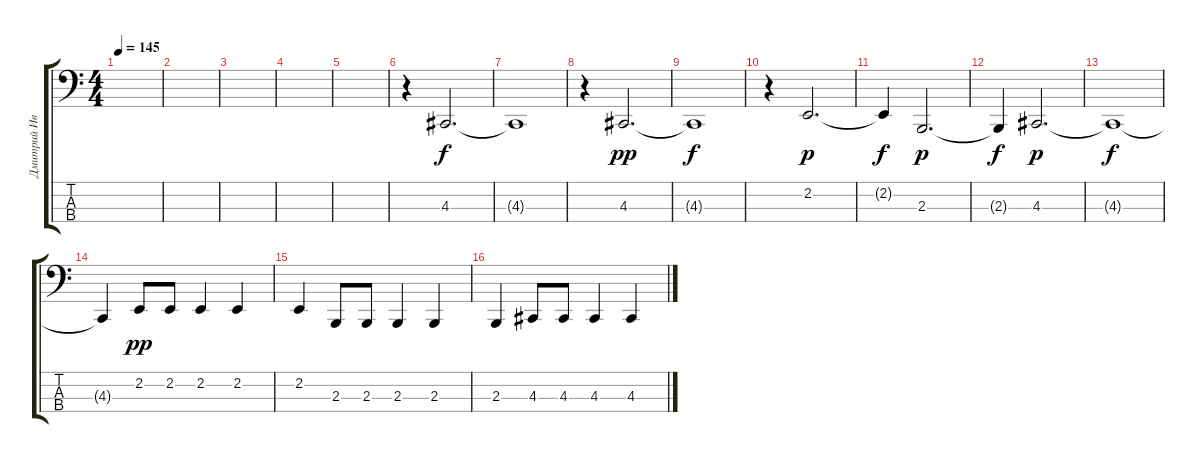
\track ("Дмитрий Иванов" "Дмитрий Ив") {instrument tuba}
\staff {score tabs}
\tuning (G2 D2 A1 E1) {hide}
\ts (4 4)
\tempo 145
\clef f4
\ks c
|
|
|
|
|
r.4 4.3.2{d} |
4.3{t}.1{dy f} |
r.4 4.3.2{d dy pp} |
4.3{t}.1{dy f} |
r.4 2.2.2{d dy p} |
2.2{t}.4{dy f} 2.3.2{d dy p} |
2.3{t}.4{dy f} 4.3.2{d dy p} |
4.3{t}.1{dy f} |
4.3{t}.4 2.2.8{dy pp} 2.2.8 2.2.4 2.2.4 |
2.2.4 2.3.8 2.3.8 2.3.4 2.3.4 |
2.3.4 4.3.8 4.3.8 4.3.4 4.3.4
